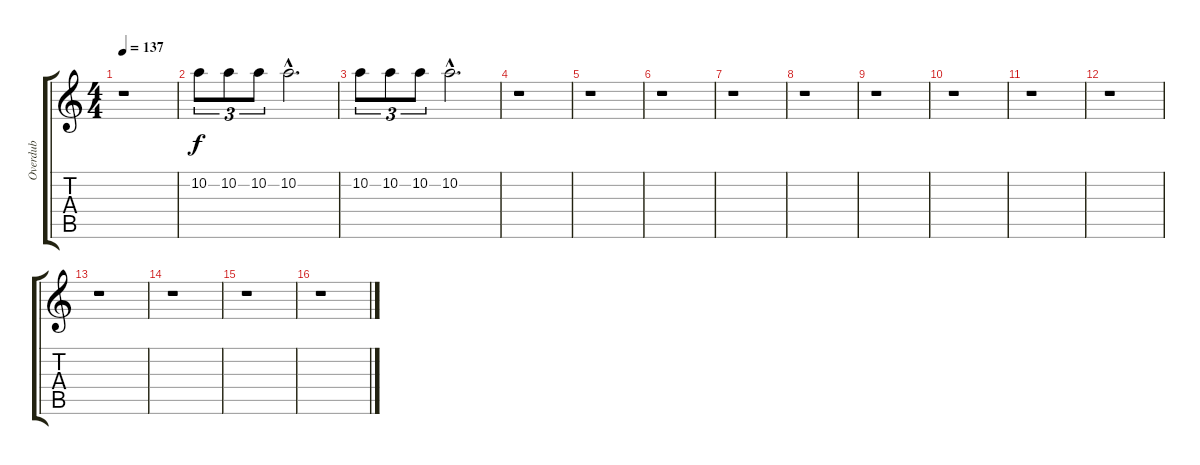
\track ("Overdub" "Overdub") {instrument distortionguitar}
\staff {score tabs}
\tuning (E4 B3 G3 D3 A2 E2) {hide}
\ts (4 4)
\tempo 137
\clef g2
\ks c
r.1{dy f} |
10.2.8{tu (3 2)} 10.2.8{tu (3 2)} 10.2.8{tu (3 2)} 10.2{hac}.2{d} |
10.2.8{tu (3 2)} 10.2.8{tu (3 2)} 10.2.8{tu (3 2)} 10.2{hac}.2{d} |
r.1 |
r.1 |
r.1 |
r.1 |
r.1 |
r.1 |
r.1 |
r.1 |
r.1 |
r.1 |
r.1 |
r.1 |
r.1
